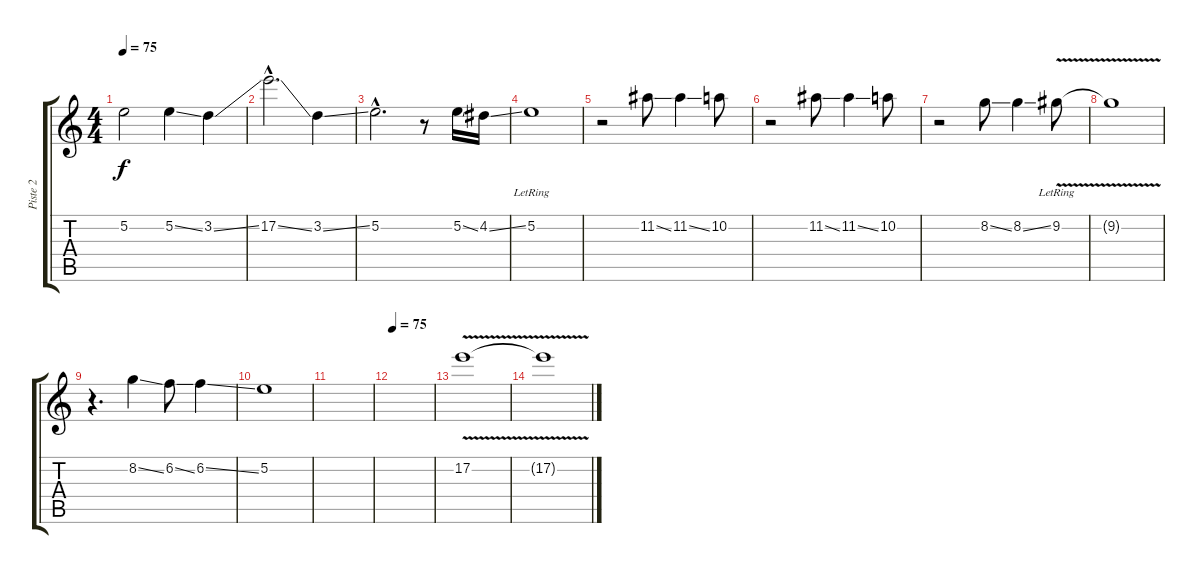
\track ("Piste 2" "Piste 2") {instrument overdrivenguitar}
\staff {score tabs}
\tuning (E4 B3 G3 D3 A2 D2) {hide}
\ts (4 4)
\tempo 75
\clef g2
\ks c
5.2{t}.2{dy f} 5.2{ss}.4 3.2{ss}.4 |
17.2{ss hac}.2{d} 3.2{ss}.4 |
5.2{hac}.2{d} r.8 5.2{ss}.16 4.2{ss}.16 |
5.2{lr}.1 |
r.2 11.2{ss}.8 11.2{ss}.4 10.2.8 |
r.2 11.2{ss}.8 11.2{ss}.4 10.2.8 |
r.2 8.2{ss}.8 8.2{ss}.4 9.2{v lr}.8 |
9.2{t}.1 |
r.4{d} 8.2{ss}.4 6.2{ss}.8 6.2{ss}.4 |
5.2.1 |
|
\tempo 75
|
17.2{v}.1 |
17.2{t}.1
